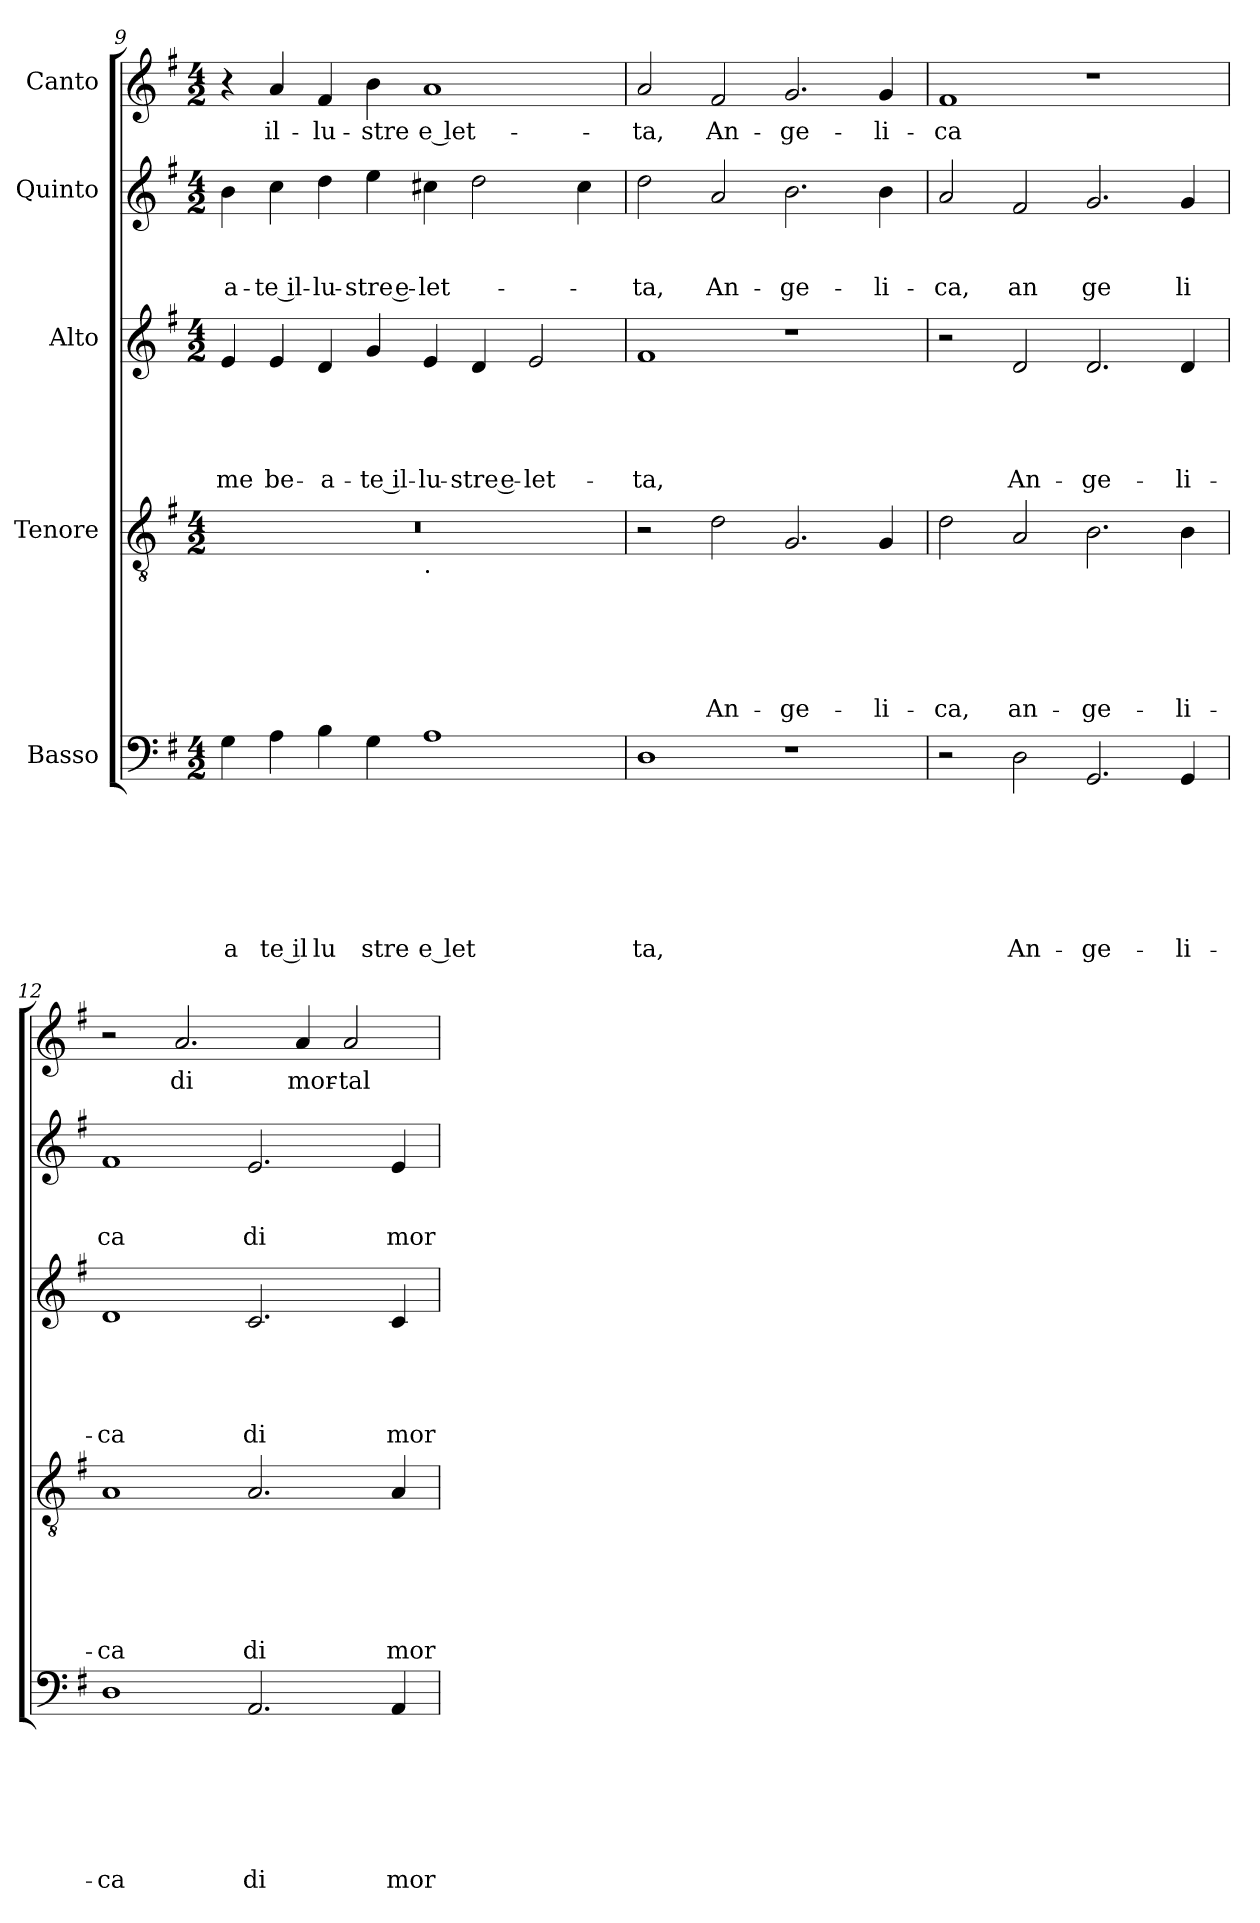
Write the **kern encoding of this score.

**kern	**text	**text	**text	**text	**text	**text	**text	**kern	**text	**text	**text	**text	**text	**text	**kern	**text	**text	**text	**text	**text	**kern	**text	**text	**text	**kern	**text
*part5	*part5	*part5	*part5	*part5	*part5	*part5	*part5	*part4	*part4	*part4	*part4	*part4	*part4	*part4	*part3	*part3	*part3	*part3	*part3	*part3	*part2	*part2	*part2	*part2	*part1	*part1
*staff5	*staff5	*staff5	*staff5	*staff5	*staff5	*staff5	*staff5	*staff4	*staff4	*staff4	*staff4	*staff4	*staff4	*staff4	*staff3	*staff3	*staff3	*staff3	*staff3	*staff3	*staff2	*staff2	*staff2	*staff2	*staff1	*staff1
*I"Basso	*	*	*	*	*	*	*	*I"Tenore	*	*	*	*	*	*	*I"Alto	*	*	*	*	*	*I"Quinto	*	*	*	*I"Canto	*
*clefF4	*	*	*	*	*	*	*	*clefGv2	*	*	*	*	*	*	*clefG2	*	*	*	*	*	*clefG2	*	*	*	*clefG2	*
*k[f#]	*	*	*	*	*	*	*	*k[f#]	*	*	*	*	*	*	*k[f#]	*	*	*	*	*	*k[f#]	*	*	*	*k[f#]	*
*G:	*	*	*	*	*	*	*	*G:	*	*	*	*	*	*	*G:	*	*	*	*	*	*G:	*	*	*	*G:	*
*M4/2	*	*	*	*	*	*	*	*M4/2	*	*	*	*	*	*	*M4/2	*	*	*	*	*	*M4/2	*	*	*	*M4/2	*
=9	=9	=9	=9	=9	=9	=9	=9	=9	=9	=9	=9	=9	=9	=9	=9	=9	=9	=9	=9	=9	=9	=9	=9	=9	=9	=9
!	!	!	!	!	!	!	!LO:LY:b	!	!	!	!	!	!	!	!	!	!	!	!	!LO:LY:b	!	!	!	!LO:LY:b	!	!
*	*	*	*	*	*	*	*	*^	*	*	*	*	*	*	*	*	*	*	*	*	*	*	*	*	*	*
4G\	.	.	.	.	.	.	a	0r	1ryy	.	.	.	.	.	.	4e/	.	.	.	.	-me	4b\	.	.	-a-	4r	.
!	!	!	!	!	!	!	!LO:LY:b:rj	!	!	!	!	!	!	!	!	!	!	!	!	!	!LO:LY:b	!	!	!	!LO:LY:b:rj	!	!LO:LY:b
4A\	.	.	.	.	.	.	te il	.	.	.	.	.	.	.	.	4e/	.	.	.	.	be-	4cc\	.	.	-te il-	4a/	il-
!	!	!	!	!	!	!	!LO:LY:b	!	!	!	!	!	!	!	!	!	!	!	!	!	!LO:LY:b	!	!	!	!LO:LY:b	!	!LO:LY:b
4B\	.	.	.	.	.	.	lu	.	.	.	.	.	.	.	.	4d/	.	.	.	.	-a-	4dd\	.	.	-lu-	4f#/	-lu-
!	!	!	!	!	!	!	!LO:LY:b	!	!	!	!	!	!	!	!	!	!	!	!	!	!LO:LY:b:rj	!	!	!	!LO:LY:b	!	!LO:LY:b
4G\	.	.	.	.	.	.	stre	.	.	.	.	.	.	.	.	4g/	.	.	.	.	-te il-	4ee\	.	.	-stre e-	4b\	-stre
!	!	!	!	!	!	!	!	!	!LO:TX:b:t=.	!	!	!	!	!	!	!	!	!	!	!	!	!	!	!	!	!	!
!	!	!	!	!	!	!	!LO:LY:b:rj	!	!	!	!	!	!	!	!	!	!	!	!	!	!LO:LY:b	!	!	!	!LO:LY:b	!	!LO:LY:b:rj
1A	.	.	.	.	.	.	e let	.	1ryy	.	.	.	.	.	.	4e/	.	.	.	.	-lu-	4cc#X\	.	.	-let-	1a	e let-
!	!	!	!	!	!	!	!	!	!	!	!	!	!	!	!	!	!	!	!	!	!LO:LY:b	!	!	!	!	!	!
.	.	.	.	.	.	.	.	.	.	.	.	.	.	.	.	4d/	.	.	.	.	-stre e-	2dd\	.	.	.	.	.
!	!	!	!	!	!	!	!	!	!	!	!	!	!	!	!	!	!	!	!	!	!LO:LY:b	!	!	!	!	!	!
.	.	.	.	.	.	.	.	.	.	.	.	.	.	.	.	2e/	.	.	.	.	-let-	.	.	.	.	.	.
.	.	.	.	.	.	.	.	.	.	.	.	.	.	.	.	.	.	.	.	.	.	4cc#\	.	.	.	.	.
=10	=10	=10	=10	=10	=10	=10	=10	=10	=10	=10	=10	=10	=10	=10	=10	=10	=10	=10	=10	=10	=10	=10	=10	=10	=10	=10	=10
!	!	!	!	!	!	!	!LO:LY:b	!	!	!	!	!	!	!	!	!	!	!	!	!	!LO:LY:b	!	!	!	!LO:LY:b	!	!LO:LY:b
*	*	*	*	*	*	*	*	*v	*v	*	*	*	*	*	*	*	*	*	*	*	*	*	*	*	*	*	*
1D	.	.	.	.	.	.	ta,	2r	.	.	.	.	.	.	1f#	.	.	.	.	-ta,	2dd\	.	.	-ta,	2a/	-ta,
!	!	!	!	!	!	!	!	!	!	!	!	!	!	!LO:LY:b	!	!	!	!	!	!	!	!	!	!LO:LY:b	!	!LO:LY:b
.	.	.	.	.	.	.	.	2d\	.	.	.	.	.	An-	.	.	.	.	.	.	2a/	.	.	An-	2f#/	An-
!	!	!	!	!	!	!	!	!	!	!	!	!	!	!LO:LY:b	!	!	!	!	!	!	!	!	!	!LO:LY:b	!	!LO:LY:b
1r	.	.	.	.	.	.	.	2.G/	.	.	.	.	.	-ge-	1r	.	.	.	.	.	2.b\	.	.	-ge-	2.g/	-ge-
!	!	!	!	!	!	!	!	!	!	!	!	!	!	!LO:LY:b	!	!	!	!	!	!	!	!	!	!LO:LY:b	!	!LO:LY:b
.	.	.	.	.	.	.	.	4G/	.	.	.	.	.	-li-	.	.	.	.	.	.	4b\	.	.	-li-	4g/	-li-
!!LO:LB:g=z
=11	=11	=11	=11	=11	=11	=11	=11	=11	=11	=11	=11	=11	=11	=11	=11	=11	=11	=11	=11	=11	=11	=11	=11	=11	=11	=11
!	!	!	!	!	!	!	!	!	!	!	!	!	!	!LO:LY:b	!	!	!	!	!	!	!	!	!	!LO:LY:b	!	!LO:LY:b
2r	.	.	.	.	.	.	.	2d\	.	.	.	.	.	-ca,	2r	.	.	.	.	.	2a/	.	.	-ca,	1f#	-ca
!	!	!	!	!	!	!	!LO:LY:b	!	!	!	!	!	!	!LO:LY:b	!	!	!	!	!	!LO:LY:b	!	!	!	!LO:LY:b	!	!
2D\	.	.	.	.	.	.	An-	2A/	.	.	.	.	.	an-	2d/	.	.	.	.	An-	2f#/	.	.	an	.	.
!	!	!	!	!	!	!	!LO:LY:b	!	!	!	!	!	!	!LO:LY:b	!	!	!	!	!	!LO:LY:b	!	!	!	!LO:LY:b	!	!
2.GG/	.	.	.	.	.	.	-ge-	2.B\	.	.	.	.	.	-ge-	2.d/	.	.	.	.	-ge-	2.g/	.	.	ge	1r	.
!	!	!	!	!	!	!	!LO:LY:b	!	!	!	!	!	!	!LO:LY:b	!	!	!	!	!	!LO:LY:b	!	!	!	!LO:LY:b	!	!
4GG/	.	.	.	.	.	.	-li-	4B\	.	.	.	.	.	-li-	4d/	.	.	.	.	-li-	4g/	.	.	li	.	.
=12	=12	=12	=12	=12	=12	=12	=12	=12	=12	=12	=12	=12	=12	=12	=12	=12	=12	=12	=12	=12	=12	=12	=12	=12	=12	=12
!	!	!	!	!	!	!	!LO:LY:b	!	!	!	!	!	!	!LO:LY:b	!	!	!	!	!	!LO:LY:b	!	!	!	!LO:LY:b	!	!
1D	.	.	.	.	.	.	-ca	1A	.	.	.	.	.	-ca	1d	.	.	.	.	-ca	1f#	.	.	ca	2r	.
!	!	!	!	!	!	!	!	!	!	!	!	!	!	!	!	!	!	!	!	!	!	!	!	!	!	!LO:LY:b
.	.	.	.	.	.	.	.	.	.	.	.	.	.	.	.	.	.	.	.	.	.	.	.	.	2.a/	di
!	!	!	!	!	!	!	!LO:LY:b	!	!	!	!	!	!	!LO:LY:b	!	!	!	!	!	!LO:LY:b	!	!	!	!LO:LY:b	!	!
2.AA/	.	.	.	.	.	.	di	2.A/	.	.	.	.	.	di	2.c/	.	.	.	.	di	2.e/	.	.	di	.	.
!	!	!	!	!	!	!	!	!	!	!	!	!	!	!	!	!	!	!	!	!	!	!	!	!	!	!LO:LY:b
.	.	.	.	.	.	.	.	.	.	.	.	.	.	.	.	.	.	.	.	.	.	.	.	.	4a/	mor-
!	!	!	!	!	!	!	!	!	!	!	!	!	!	!	!	!	!	!	!	!	!	!	!	!	!	!LO:LY:b
.	.	.	.	.	.	.	.	.	.	.	.	.	.	.	.	.	.	.	.	.	.	.	.	.	2a/	-tal
!	!	!	!	!	!	!	!LO:LY:b	!	!	!	!	!	!	!LO:LY:b	!	!	!	!	!	!LO:LY:b	!	!	!	!LO:LY:b	!	!
4AA/	.	.	.	.	.	.	mor-	4A/	.	.	.	.	.	mor-	4c/	.	.	.	.	mor-	4e/	.	.	mor	.	.
=	=	=	=	=	=	=	=	=	=	=	=	=	=	=	=	=	=	=	=	=	=	=	=	=	=	=
*-	*-	*-	*-	*-	*-	*-	*-	*-	*-	*-	*-	*-	*-	*-	*-	*-	*-	*-	*-	*-	*-	*-	*-	*-	*-	*-
